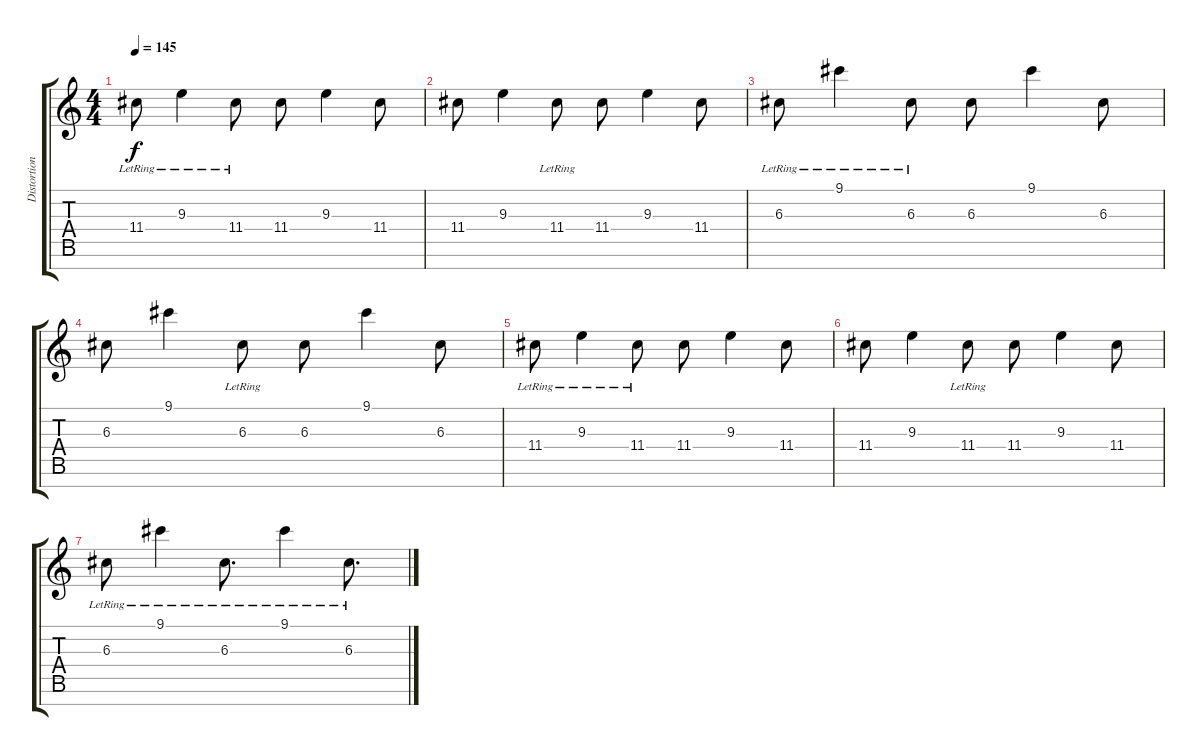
\track ("Distortion Guitar 1" "Distortion") {instrument distortionguitar}
\staff {score tabs}
\tuning (E4 B3 G3 D3 A2 E2 B1) {hide}
\ts (4 4)
\tempo 145
\clef g2
\ks c
11.4{lr}.8{dy f} 9.3{lr}.4 11.4{lr}.8 11.4.8 9.3.4 11.4.8 |
11.4.8 9.3.4 11.4{lr}.8 11.4.8 9.3.4 11.4.8 |
6.3{lr}.8{volume 11} 9.1{lr}.4 6.3{lr}.8 6.3.8 9.1.4 6.3.8 |
6.3.8 9.1.4 6.3{lr}.8 6.3.8 9.1.4 6.3.8 |
11.4{lr}.8 9.3{lr}.4 11.4{lr}.8 11.4.8 9.3.4 11.4.8 |
11.4.8 9.3.4 11.4{lr}.8 11.4.8 9.3.4 11.4.8 |
6.3{lr}.8{volume 0} 9.1{lr}.4 6.3{lr}.8{d} 9.1{lr}.4 6.3{lr}.8{d}
